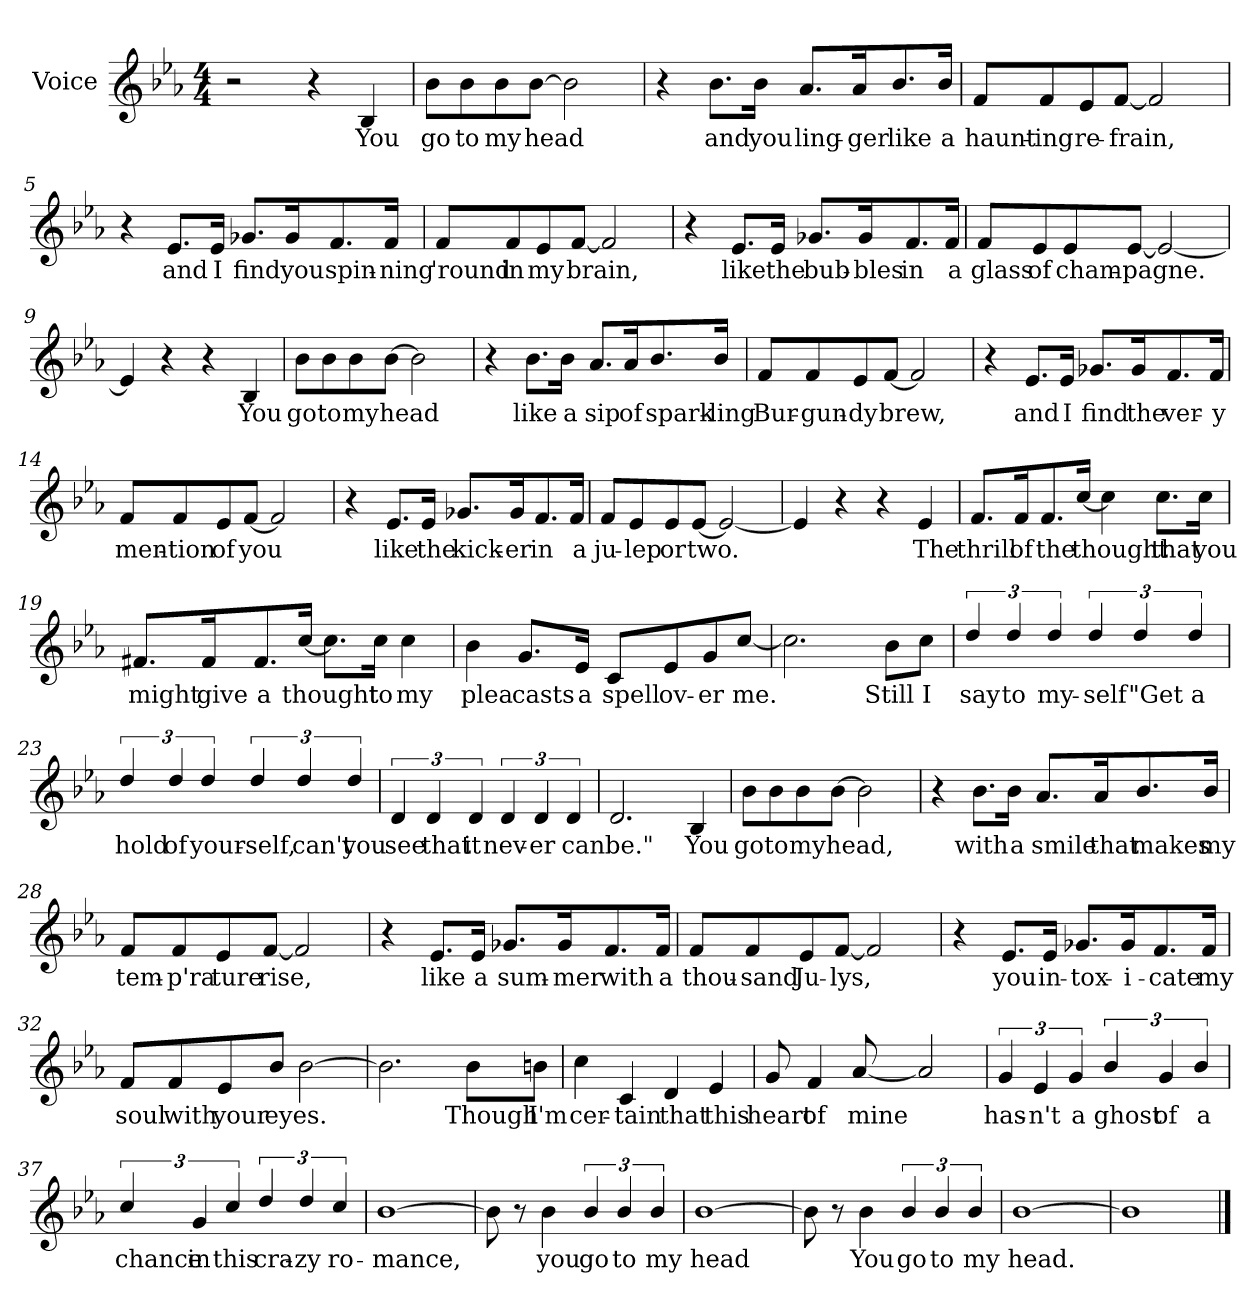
**kern	**text
*part1	*part1
*staff1	*staff1
*I"Voice	*
*clefG2	*
*k[b-e-a-]	*
*E-:	*
*M4/4	*
=1	=1
2r	.
4r	.
4B-/	You
=2	=2
8b-\L	go
8b-\	to
8b-\	my
[8b-\J	head
2b-\]	.
=3	=3
4r	.
8.b-\L	and
16b-\J	you
8.a-/L	ling-
16a-/	ger
8.b-/	like
16b-/J	a
=4	=4
8f/L	haunt-
8f/	-ing
8e-/	re-
[8f/J	-frain,
2f/]	.
!!LO:LB:g=z
=5	=5
4r	.
8.e-/L	and
16e-/J	I
8.g-X/L	find
16g-/	you
8.f/	spin-
16f/J	-ning
=6	=6
8f/L	'round
8f/	in
8e-/	my
[8f/J	brain,
2f/]	.
=7	=7
4r	.
8.e-/L	like
16e-/J	the
8.g-X/L	bub-
16g-/	-bles
8.f/	in
16f/J	a
!!LO:LB:g=z
=8	=8
8f/L	glass
8e-/	of
8e-/	cham-
[8e-/J	-pagne.
2e-/_	.
=9	=9
4e-/]	.
4r	.
4r	.
4B-/	You
=10	=10
8b-\L	go
8b-\	to
8b-\	my
[8b-\J	head
2b-\]	.
=11	=11
4r	.
8.b-\L	like
16b-\J	a
8.a-/L	sip
16a-/	of
8.b-/	spark-
16b-/J	-ling
!!LO:LB:g=z
=12	=12
8f/L	Bur-
8f/	-gun-
8e-/	-dy
[8f/J	brew,
2f/]	.
=13	=13
4r	.
8.e-/L	and
16e-/J	I
8.g-X/L	find
16g-/	the
8.f/	ver-
16f/J	-y
=14	=14
8f/L	men-
8f/	-tion
8e-/	of
[8f/J	you
2f/]	.
!!LO:LB:g=z
=15	=15
4r	.
8.e-/L	like
16e-/J	the
8.g-X/L	kick-
16g-/	-er
8.f/	in
16f/J	a
=16	=16
8f/L	ju-
8e-/	-lep
8e-/	or
[8e-/J	two.
2e-/_	.
=17	=17
4e-/]	.
4r	.
4r	.
4e-/	The
!!LO:LB:g=z
=18	=18
8.f/L	thrill
16f/	of
8.f/	the
[16cc/J	thought
4cc\]	.
8.cc\L	that
16cc\J	you
=19	=19
8.f#X/L	might
16f#/	give
8.f#/	a
[16cc/J	thought
8.cc\L]	.
16cc\J	to
4cc\	my
!!LO:LB:g=z
=20	=20
4b-\	plea
8.g/L	casts
16e-/J	a
8c/L	spell
8e-/	ov-
8g/	-er
[8cc/J	me.
=21	=21
2.cc\]	.
8b-\L	Still
8cc\J	I
=22	=22
6dd/	say
6dd/	to
6dd/	my-
6dd/	-self
6dd/	"Get
6dd/	a
!!LO:LB:g=z
=23	=23
6dd/	hold
6dd/	of
6dd/	your-
6dd/	-self,
6dd/	can't
6dd/	you
=24	=24
6d/	see
6d/	that
6d/	it
6d/	nev-
6d/	-er
6d/	can
=25	=25
2.d/	be."
4B-/	You
=26	=26
8b-\L	go
8b-\	to
8b-\	my
[8b-\J	head,
2b-\]	.
!!LO:PB:g=z
=27	=27
4r	.
8.b-\L	with
16b-\J	a
8.a-/L	smile
16a-/	that
8.b-/	makes
16b-/J	my
=28	=28
8f/L	tem-
8f/	-p'ra
8e-/	ture
[8f/J	rise,
2f/]	.
!!LO:LB:g=z
=29	=29
4r	.
8.e-/L	like
16e-/J	a
8.g-X/L	sum-
16g-/	-mer
8.f/	with
16f/J	a
=30	=30
8f/L	thou-
8f/	-sand
8e-/	Ju-
[8f/J	lys,
2f/]	.
=31	=31
4r	.
8.e-/L	you
16e-/J	in-
8.g-X/L	-tox-
16g-/	-i-
8.f/	-cate
16f/J	my
!!LO:LB:g=z
=32	=32
8f/L	soul
8f/	with
8e-/	your
8b-/J	eyes.
[2b-\	.
=33	=33
2.b-\]	.
8b-\L	Though
8bn\J	I'm
=34	=34
4cc\	cer-
4c/	tain
4d/	that
4e-/	this
!!LO:LB:g=z
=35	=35
8g/	heart
4f/	of
[8a-/	mine
2a-/]	.
=36	=36
6g/	has-
6e-/	-n't
6g/	a
6b-/	ghost
6g/	of
6b-/	a
=37	=37
6cc/	chance
6g/	in
6cc/	this
6dd/	cra-
6dd/	-zy
6cc/	ro-
=38	=38
[1b-	-mance,
!!LO:LB:g=z
=39	=39
8b-\]	.
8r	.
4b-\	you
6b-/	go
6b-/	to
6b-/	my
=40	=40
[1b-	head
=41	=41
8b-\]	.
8r	.
4b-\	You
6b-/	go
6b-/	to
6b-/	my
=42	=42
[1b-	head.
=43	=43
1b-]	.
==	==
*-	*-
